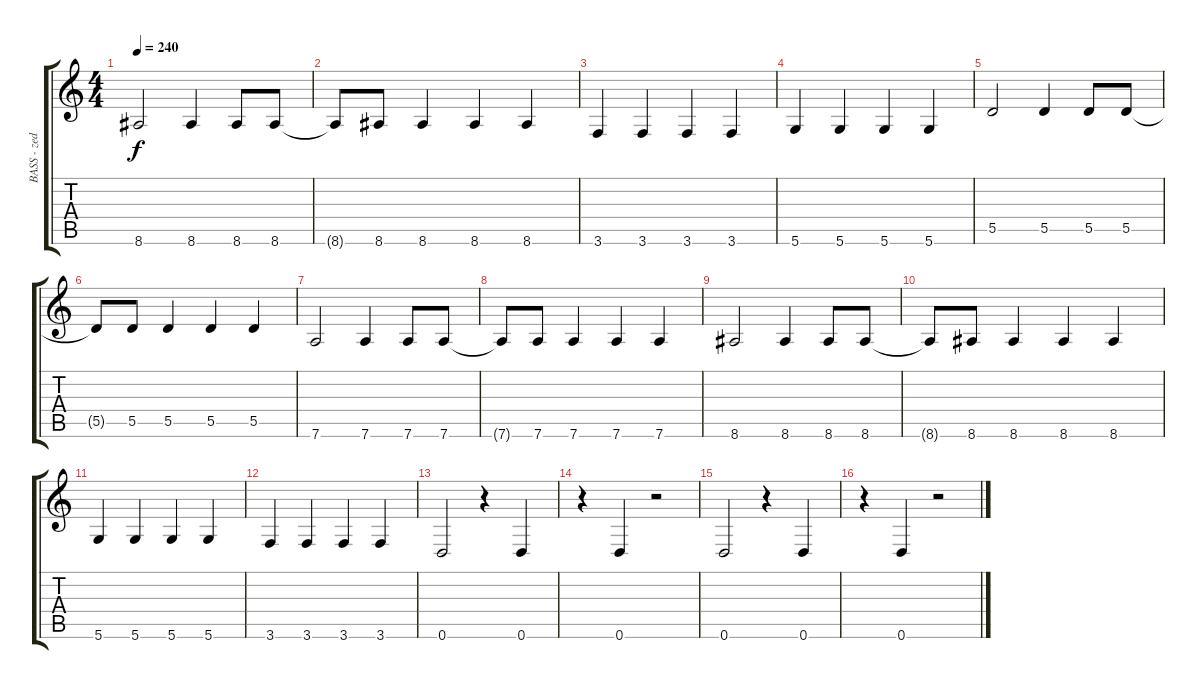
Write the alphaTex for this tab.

\track ("BASS - zed" "BASS - zed") {instrument electricbasspick}
\staff {score tabs}
\tuning (E4 B3 G3 D3 A2 D2) {hide}
\ts (4 4)
\tempo 240
\clef g2
\ks c
8.6.2{dy f} 8.6.4 8.6.8 8.6.8 |
8.6{t}.8 8.6.8 8.6.4 8.6.4 8.6.4 |
3.6.4 3.6.4 3.6.4 3.6.4 |
5.6.4 5.6.4 5.6.4 5.6.4 |
5.5.2 5.5.4 5.5.8 5.5.8 |
5.5{t}.8 5.5.8 5.5.4 5.5.4 5.5.4 |
7.6.2 7.6.4 7.6.8 7.6.8 |
7.6{t}.8 7.6.8 7.6.4 7.6.4 7.6.4 |
8.6.2 8.6.4 8.6.8 8.6.8 |
8.6{t}.8 8.6.8 8.6.4 8.6.4 8.6.4 |
5.6.4 5.6.4 5.6.4 5.6.4 |
3.6.4 3.6.4 3.6.4 3.6.4 |
0.6.2 r.4 0.6.4 |
r.4 0.6.4 r.2 |
0.6.2 r.4 0.6.4 |
r.4 0.6.4 r.2
